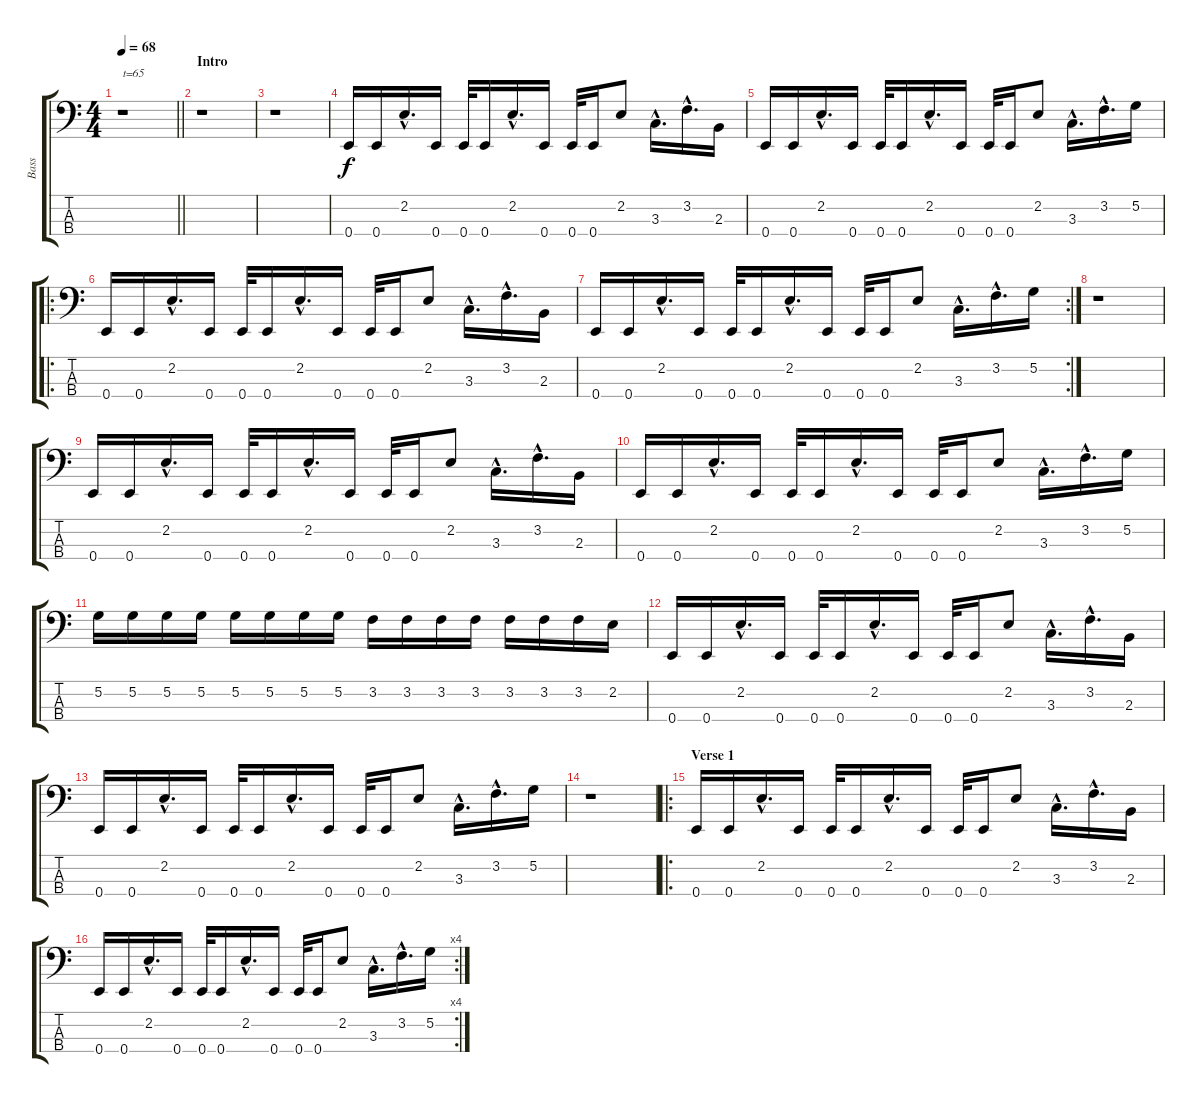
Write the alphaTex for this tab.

\track ("Bass" "Bass") {instrument electricbassfinger}
\staff {score tabs}
\tuning (G2 D2 A1 E1) {hide}
\ts (4 4)
\tempo 68
\clef f4
\barLineRight lightlight
\ks c
r.1{txt "t=65" dy f instrument electricbassfinger} |
\section ("" "Intro")
r.1 |
r.1 |
0.4.16 0.4.16 2.2{hac}.16{d} 0.4.16 0.4.32 0.4.16 2.2{hac}.16{d} 0.4.16 0.4.32 0.4.16 2.2.8 3.3{hac}.16{d} 3.2{hac}.16{d} 2.3.16 |
0.4.16 0.4.16 2.2{hac}.16{d} 0.4.16 0.4.32 0.4.16 2.2{hac}.16{d} 0.4.16 0.4.32 0.4.16 2.2.8 3.3{hac}.16{d} 3.2{hac}.16{d} 5.2.16 |
\ro
0.4.16 0.4.16 2.2{hac}.16{d} 0.4.16 0.4.32 0.4.16 2.2{hac}.16{d} 0.4.16 0.4.32 0.4.16 2.2.8 3.3{hac}.16{d} 3.2{hac}.16{d} 2.3.16 |
\rc 2
0.4.16 0.4.16 2.2{hac}.16{d} 0.4.16 0.4.32 0.4.16 2.2{hac}.16{d} 0.4.16 0.4.32 0.4.16 2.2.8 3.3{hac}.16{d} 3.2{hac}.16{d} 5.2.16 |
r.1 |
0.4.16 0.4.16 2.2{hac}.16{d} 0.4.16 0.4.32 0.4.16 2.2{hac}.16{d} 0.4.16 0.4.32 0.4.16 2.2.8 3.3{hac}.16{d} 3.2{hac}.16{d} 2.3.16 |
0.4.16 0.4.16 2.2{hac}.16{d} 0.4.16 0.4.32 0.4.16 2.2{hac}.16{d} 0.4.16 0.4.32 0.4.16 2.2.8 3.3{hac}.16{d} 3.2{hac}.16{d} 5.2.16 |
5.2.16 5.2.16 5.2.16 5.2.16 5.2.16 5.2.16 5.2.16 5.2.16 3.2.16 3.2.16 3.2.16 3.2.16 3.2.16 3.2.16 3.2.16 2.2.16 |
0.4.16 0.4.16 2.2{hac}.16{d} 0.4.16 0.4.32 0.4.16 2.2{hac}.16{d} 0.4.16 0.4.32 0.4.16 2.2.8 3.3{hac}.16{d} 3.2{hac}.16{d} 2.3.16 |
0.4.16 0.4.16 2.2{hac}.16{d} 0.4.16 0.4.32 0.4.16 2.2{hac}.16{d} 0.4.16 0.4.32 0.4.16 2.2.8 3.3{hac}.16{d} 3.2{hac}.16{d} 5.2.16 |
r.1 |
\ro
\section ("" "Verse 1")
0.4.16 0.4.16 2.2{hac}.16{d} 0.4.16 0.4.32 0.4.16 2.2{hac}.16{d} 0.4.16 0.4.32 0.4.16 2.2.8 3.3{hac}.16{d} 3.2{hac}.16{d} 2.3.16 |
\rc 4
0.4.16 0.4.16 2.2{hac}.16{d} 0.4.16 0.4.32 0.4.16 2.2{hac}.16{d} 0.4.16 0.4.32 0.4.16 2.2.8 3.3{hac}.16{d} 3.2{hac}.16{d} 5.2.16
